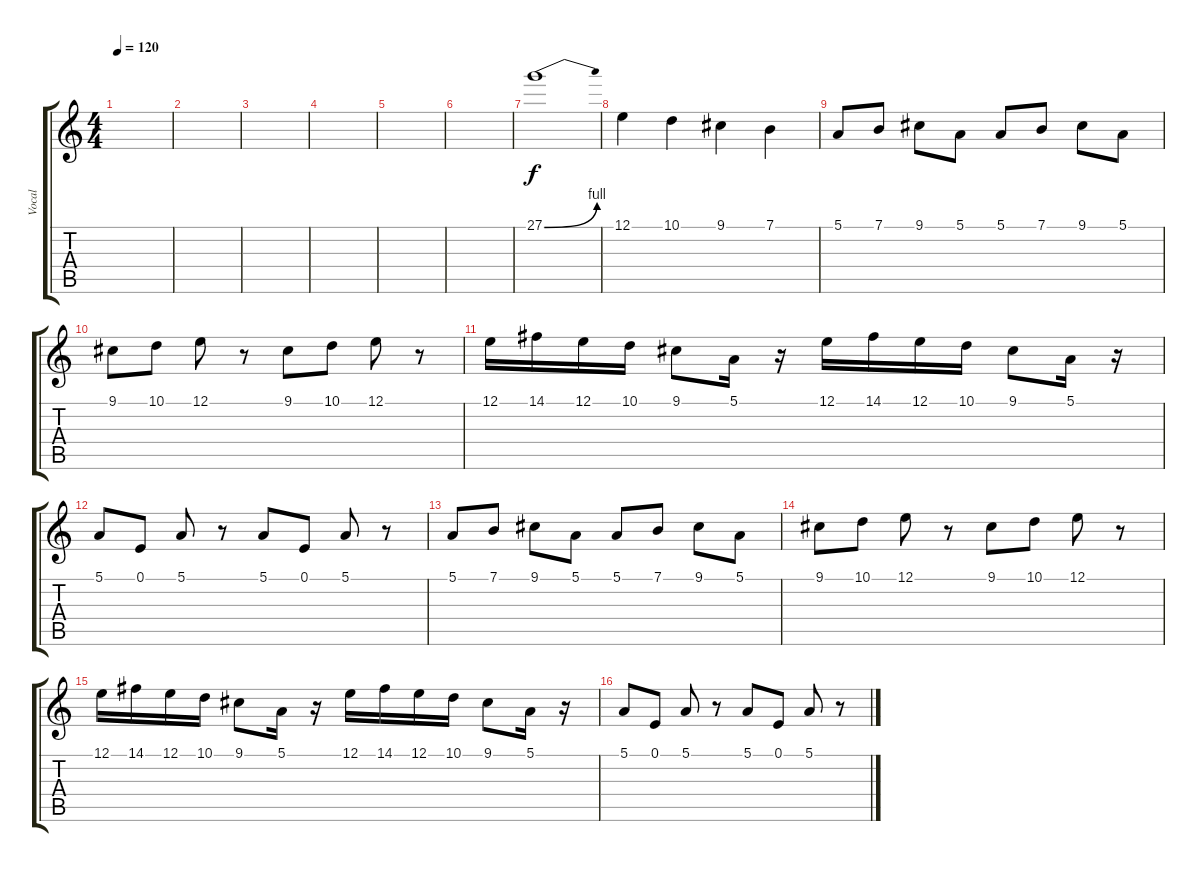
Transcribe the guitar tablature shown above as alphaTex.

\track ("Vocal" "Vocal") {instrument altosax}
\staff {score tabs}
\tuning (E4 B3 G3 D3 A2 E2) {hide}
\ts (4 4)
\tempo 120
\clef g2
\ks c
|
|
|
|
|
|
27.1{be (bend 0 0 60 4)}.1 |
12.1.4 10.1.4 9.1.4 7.1.4 |
5.1.8 7.1.8 9.1.8 5.1.8 5.1.8 7.1.8 9.1.8 5.1.8 |
9.1.8 10.1.8 12.1.8 r.8 9.1.8 10.1.8 12.1.8 r.8 |
12.1.16 14.1.16 12.1.16 10.1.16 9.1.8 5.1.16 r.16 12.1.16 14.1.16 12.1.16 10.1.16 9.1.8 5.1.16 r.16 |
5.1.8 0.1.8 5.1.8 r.8 5.1.8 0.1.8 5.1.8 r.8 |
5.1.8 7.1.8 9.1.8 5.1.8 5.1.8 7.1.8 9.1.8 5.1.8 |
9.1.8 10.1.8 12.1.8 r.8 9.1.8 10.1.8 12.1.8 r.8 |
12.1.16 14.1.16 12.1.16 10.1.16 9.1.8 5.1.16 r.16 12.1.16 14.1.16 12.1.16 10.1.16 9.1.8 5.1.16 r.16 |
5.1.8 0.1.8 5.1.8 r.8 5.1.8 0.1.8 5.1.8 r.8
